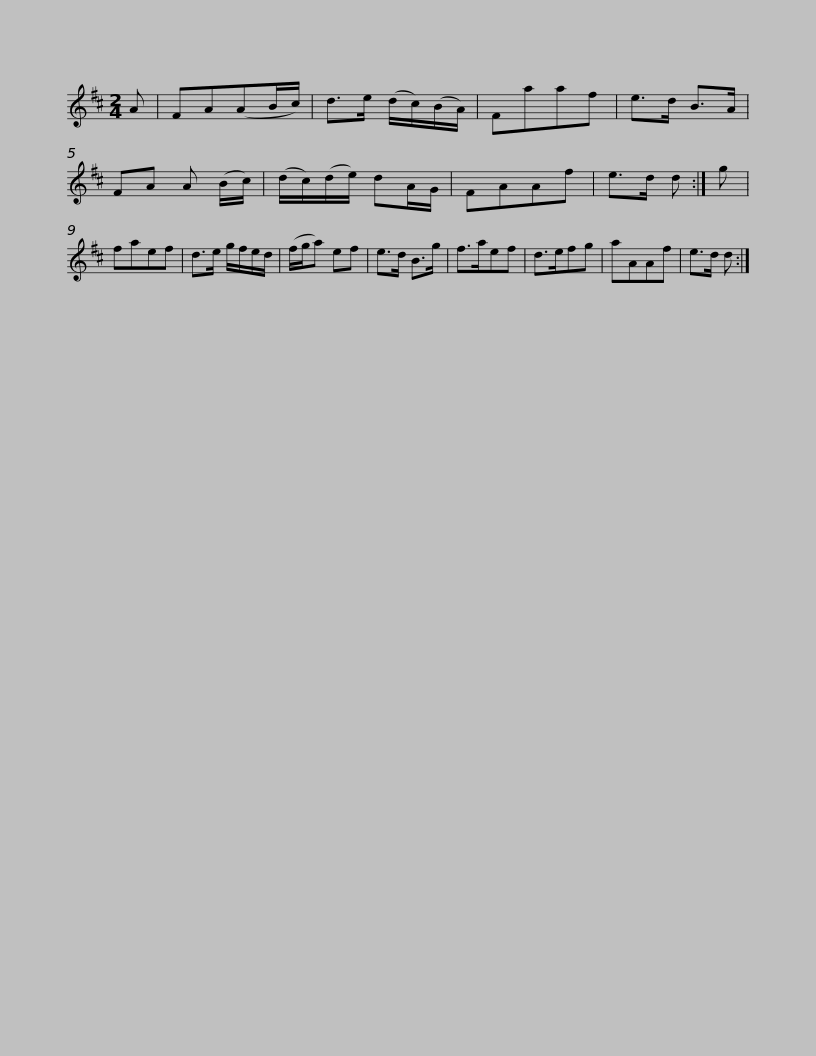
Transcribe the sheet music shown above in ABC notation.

X:1
L:1/8
M:2/4
I:linebreak $
K:D
V:1 treble
V:1
 A | FA(AB/c/) | d>e (d/c/)(B/A/) | Faaf | e>d B>A | %5
 FA A (B/c/) | (d/c/)(d/e/) dA/G/ | FAAf | e>d d :|$ g | %10
 faef | d>e g/f/e/d/ | (f/g/a) ef | e>d B>g | f>aef | %15
 d>efg | aAAf | e>d d :| %18
